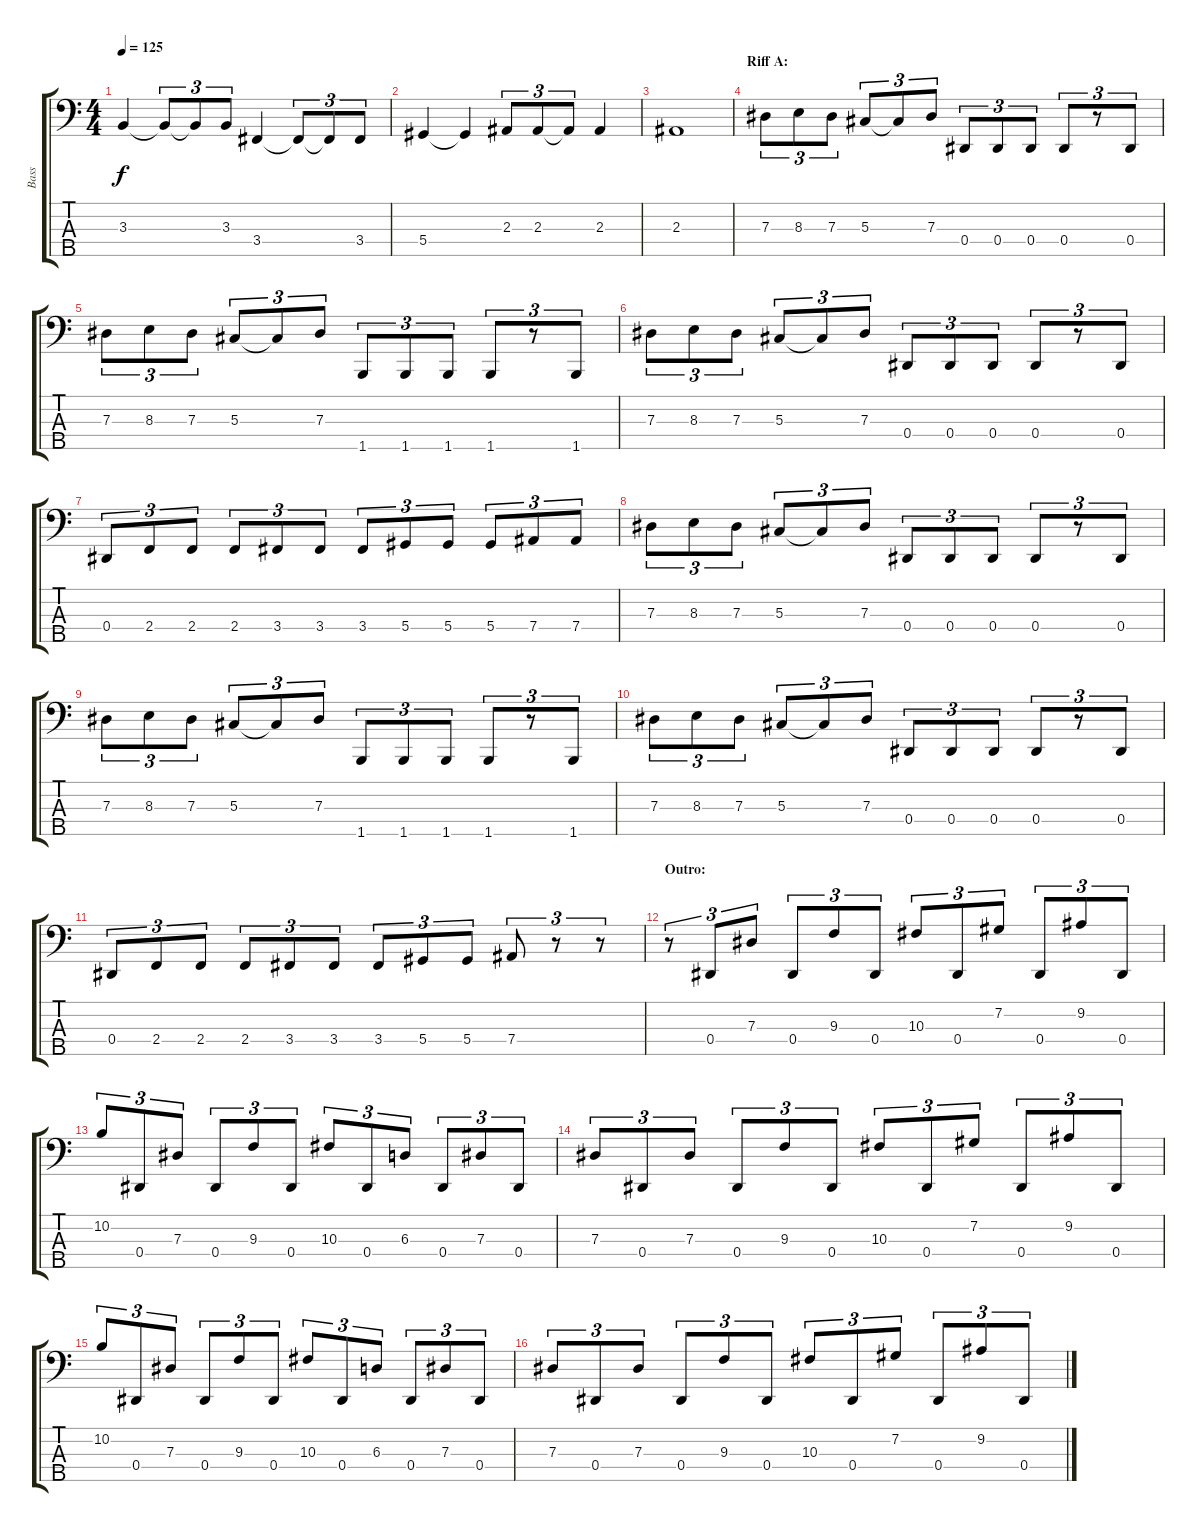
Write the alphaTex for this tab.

\track ("Bass" "Bass") {instrument electricbasspick}
\staff {score tabs}
\tuning (Gb2 Db2 Ab1 Eb1 Bb0) {hide}
\ts (4 4)
\tempo 125
\clef f4
\ks c
3.3.4{dy f} 3.3{t}.8{tu (3 2)} 3.3{t}.8{tu (3 2)} 3.3.8{tu (3 2)} 3.4.4 3.4{t}.8{tu (3 2)} 3.4{t}.8{tu (3 2)} 3.4.8{tu (3 2)} |
5.4.4 5.4{t}.4 2.3.8{tu (3 2)} 2.3.8{tu (3 2)} 2.3{t}.8{tu (3 2)} 2.3.4 |
2.3.1 |
\section ("" "Riff A:")
7.3.8{tu (3 2)} 8.3.8{tu (3 2)} 7.3.8{tu (3 2)} 5.3.8{tu (3 2)} 5.3{t}.8{tu (3 2)} 7.3.8{tu (3 2)} 0.4.8{tu (3 2)} 0.4.8{tu (3 2)} 0.4.8{tu (3 2)} 0.4.8{tu (3 2)} r.8{tu (3 2)} 0.4.8{tu (3 2)} |
7.3.8{tu (3 2)} 8.3.8{tu (3 2)} 7.3.8{tu (3 2)} 5.3.8{tu (3 2)} 5.3{t}.8{tu (3 2)} 7.3.8{tu (3 2)} 1.5.8{tu (3 2)} 1.5.8{tu (3 2)} 1.5.8{tu (3 2)} 1.5.8{tu (3 2)} r.8{tu (3 2)} 1.5.8{tu (3 2)} |
7.3.8{tu (3 2)} 8.3.8{tu (3 2)} 7.3.8{tu (3 2)} 5.3.8{tu (3 2)} 5.3{t}.8{tu (3 2)} 7.3.8{tu (3 2)} 0.4.8{tu (3 2)} 0.4.8{tu (3 2)} 0.4.8{tu (3 2)} 0.4.8{tu (3 2)} r.8{tu (3 2)} 0.4.8{tu (3 2)} |
0.4.8{tu (3 2)} 2.4.8{tu (3 2)} 2.4.8{tu (3 2)} 2.4.8{tu (3 2)} 3.4.8{tu (3 2)} 3.4.8{tu (3 2)} 3.4.8{tu (3 2)} 5.4.8{tu (3 2)} 5.4.8{tu (3 2)} 5.4.8{tu (3 2)} 7.4.8{tu (3 2)} 7.4.8{tu (3 2)} |
7.3.8{tu (3 2)} 8.3.8{tu (3 2)} 7.3.8{tu (3 2)} 5.3.8{tu (3 2)} 5.3{t}.8{tu (3 2)} 7.3.8{tu (3 2)} 0.4.8{tu (3 2)} 0.4.8{tu (3 2)} 0.4.8{tu (3 2)} 0.4.8{tu (3 2)} r.8{tu (3 2)} 0.4.8{tu (3 2)} |
7.3.8{tu (3 2)} 8.3.8{tu (3 2)} 7.3.8{tu (3 2)} 5.3.8{tu (3 2)} 5.3{t}.8{tu (3 2)} 7.3.8{tu (3 2)} 1.5.8{tu (3 2)} 1.5.8{tu (3 2)} 1.5.8{tu (3 2)} 1.5.8{tu (3 2)} r.8{tu (3 2)} 1.5.8{tu (3 2)} |
7.3.8{tu (3 2)} 8.3.8{tu (3 2)} 7.3.8{tu (3 2)} 5.3.8{tu (3 2)} 5.3{t}.8{tu (3 2)} 7.3.8{tu (3 2)} 0.4.8{tu (3 2)} 0.4.8{tu (3 2)} 0.4.8{tu (3 2)} 0.4.8{tu (3 2)} r.8{tu (3 2)} 0.4.8{tu (3 2)} |
0.4.8{tu (3 2)} 2.4.8{tu (3 2)} 2.4.8{tu (3 2)} 2.4.8{tu (3 2)} 3.4.8{tu (3 2)} 3.4.8{tu (3 2)} 3.4.8{tu (3 2)} 5.4.8{tu (3 2)} 5.4.8{tu (3 2)} 7.4.8{tu (3 2)} r.8{tu (3 2)} r.8{tu (3 2)} |
\section ("" "Outro:")
r.8{tu (3 2)} 0.4.8{tu (3 2)} 7.3.8{tu (3 2)} 0.4.8{tu (3 2)} 9.3.8{tu (3 2)} 0.4.8{tu (3 2)} 10.3.8{tu (3 2)} 0.4.8{tu (3 2)} 7.2.8{tu (3 2)} 0.4.8{tu (3 2)} 9.2.8{tu (3 2)} 0.4.8{tu (3 2)} |
10.2.8{tu (3 2)} 0.4.8{tu (3 2)} 7.3.8{tu (3 2)} 0.4.8{tu (3 2)} 9.3.8{tu (3 2)} 0.4.8{tu (3 2)} 10.3.8{tu (3 2)} 0.4.8{tu (3 2)} 6.3.8{tu (3 2)} 0.4.8{tu (3 2)} 7.3.8{tu (3 2)} 0.4.8{tu (3 2)} |
7.3.8{tu (3 2)} 0.4.8{tu (3 2)} 7.3.8{tu (3 2)} 0.4.8{tu (3 2)} 9.3.8{tu (3 2)} 0.4.8{tu (3 2)} 10.3.8{tu (3 2)} 0.4.8{tu (3 2)} 7.2.8{tu (3 2)} 0.4.8{tu (3 2)} 9.2.8{tu (3 2)} 0.4.8{tu (3 2)} |
10.2.8{tu (3 2)} 0.4.8{tu (3 2)} 7.3.8{tu (3 2)} 0.4.8{tu (3 2)} 9.3.8{tu (3 2)} 0.4.8{tu (3 2)} 10.3.8{tu (3 2)} 0.4.8{tu (3 2)} 6.3.8{tu (3 2)} 0.4.8{tu (3 2)} 7.3.8{tu (3 2)} 0.4.8{tu (3 2)} |
7.3.8{tu (3 2)} 0.4.8{tu (3 2)} 7.3.8{tu (3 2)} 0.4.8{tu (3 2)} 9.3.8{tu (3 2)} 0.4.8{tu (3 2)} 10.3.8{tu (3 2)} 0.4.8{tu (3 2)} 7.2.8{tu (3 2)} 0.4.8{tu (3 2)} 9.2.8{tu (3 2)} 0.4.8{tu (3 2)}
